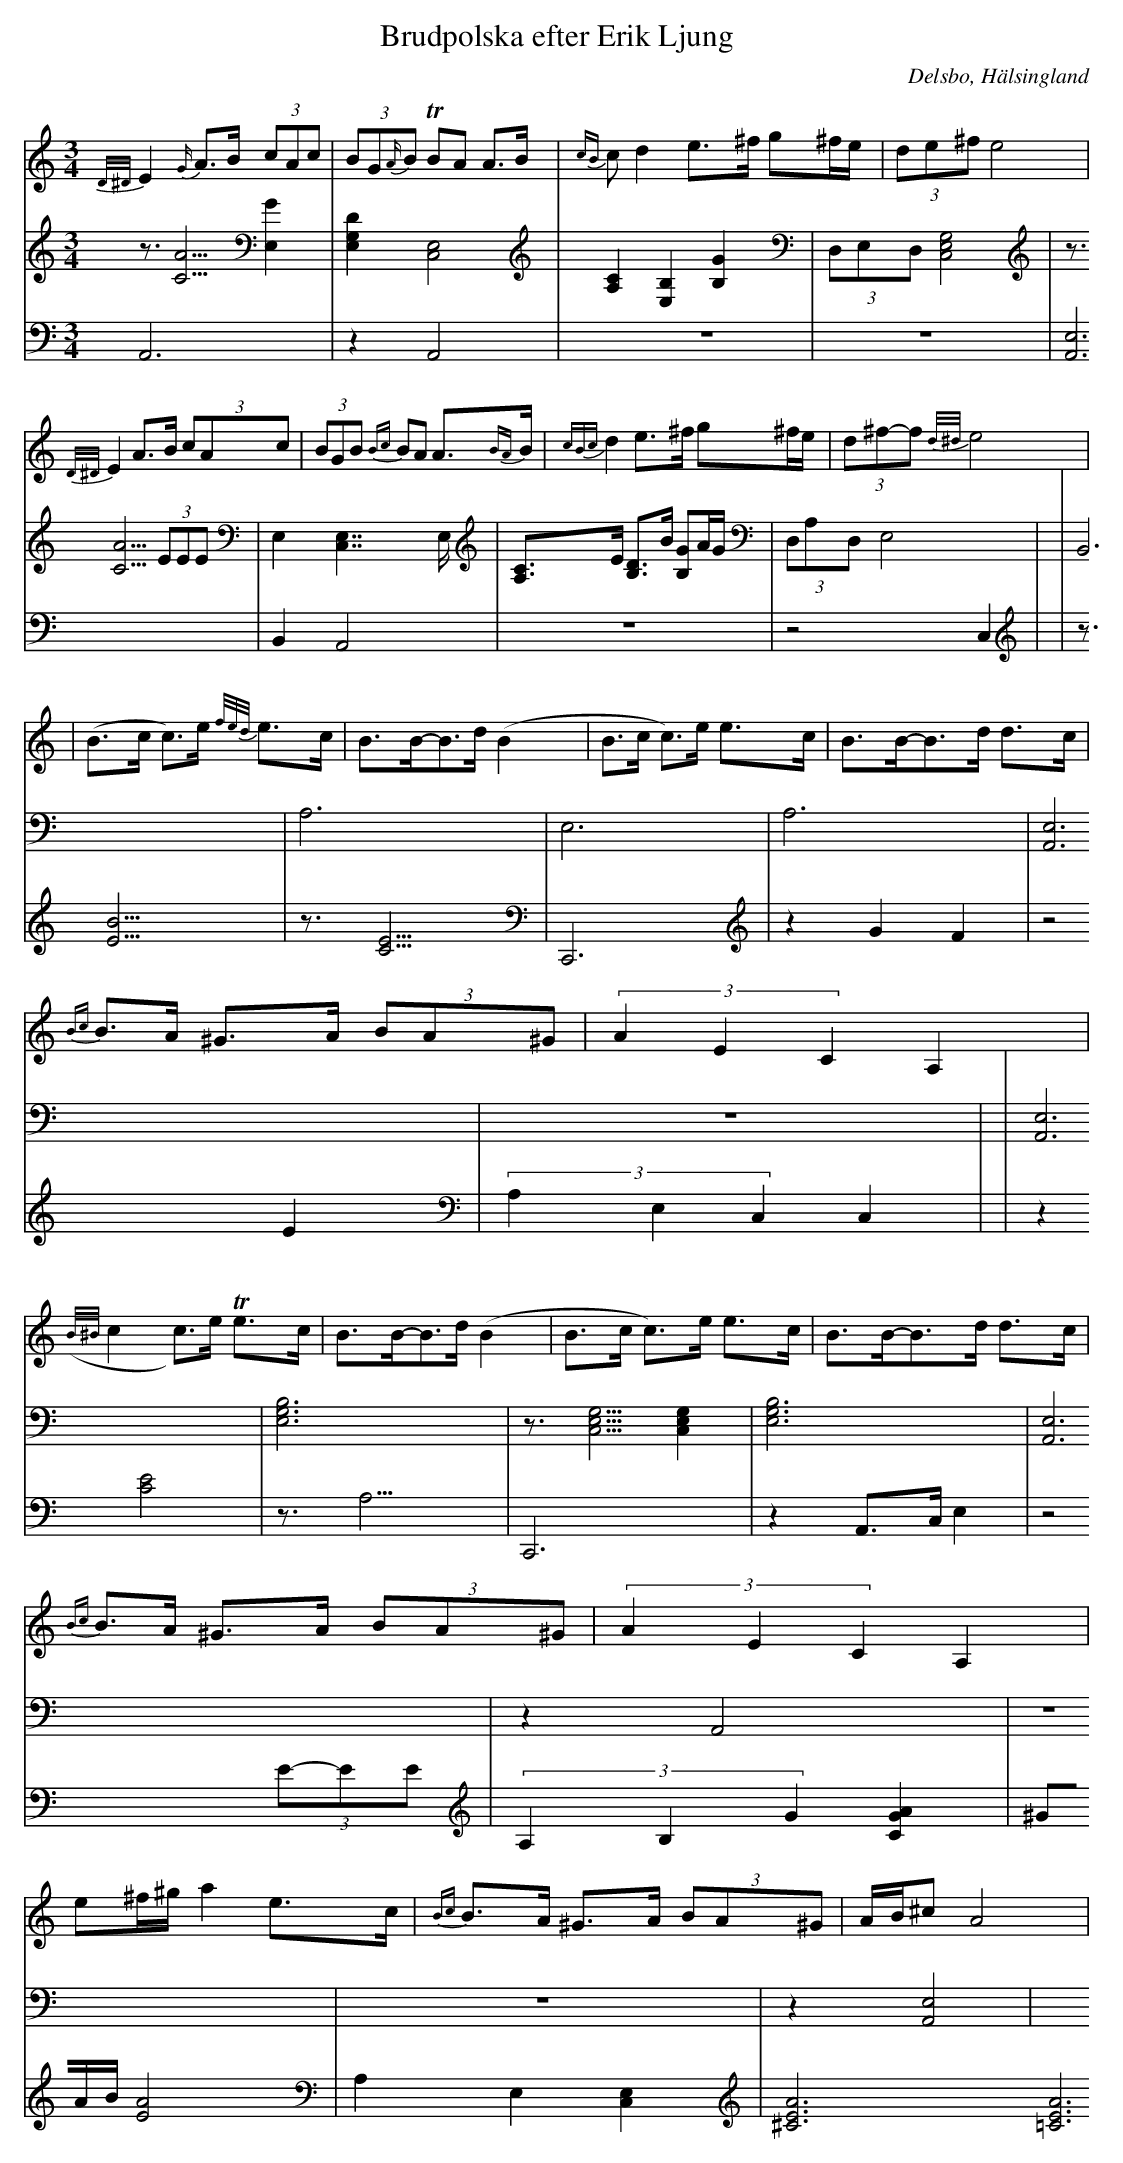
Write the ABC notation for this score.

X:1
T: Brudpolska efter Erik Ljung
Q: 105
O: Delsbo, Hälsingland
M: 3/4
L: 1/8
K: Am
V:1
V:2
V:3 =Merge
V:1
{D/^D/}E2 {G/}A>B (3cAc| (3BG{A/}B TBA A>B|{cB}cd2 e>^f g^f/e/|(3de^f e4 |
{D/^D/}E2 A>B (3cAc| (3BGB {Bc}BA A>{BA}B|{cBc}d2 e>^f g^f/e/|(3d^f-f {d/^d/}e4 |
|(B>c c)>e {f/e/d/}e>c|B>B-B>d (B2|B>c c)>e e>c|B>B-B>d d>c|
{Bc}B>A ^G>A (3BA^G|(3A2E2C2 A,2|
({B/^B/}c2 c)>e Te>c|B>B-B>d (B2|B>c c)>e e>c|B>B-B>d d>c|
{Bc}B>A ^G>A (3BA^G|(3A2E2C2 A,2|
e^f/^g/ a2 e>c|{Bc}B>A ^G>A (3BA^G|A/B/^c A4|
V:2
z3/2[A5/2C5/2] [E,2G2]|[D2E,2G,2] [C,4E,4]|[A,2C2] [E,2B,2] [B,2G2]|(3D,E,D, [E,4G,4C,4]|
z3/2 [A5/2C5/2] (3EEE|E,2 [C,7/2E,7/2]E,/|[A,C]>E [B,D]>B [B,G]A/G/|(3D,A,D, [E,4]|
|[B,,6]|[A,6]|E,6|A,6|
[A,,6E,6]|z6|
|[A,,6E,6]|[E,6G,6B,6]|z3/2[E,5/2G,5/2C,5/2] [E,2G,2C,2]|[E,6G,6B,6]|
[A,,6E,6]|z2 A,,4|
z6|z6|z2 [A,,4E,4]|
V:3
A,,6|z2 A,,4|z6|z6|
[A,,6E,6]|B,,2 A,,4|z6|z4  C,2|
|z3/2[B9/2E9/2]|z3/2[C9/2E9/2]|C,,6|z2 G2 F2|
z4 E2|(3A,2E,2C,2 [C,2]|
|z2 [C4E4]|z3<A,3|C,,6|z2 A,,>C, E,2|
z4 (3E-EE|(3A,2B,2G2 [G2A2C2]|
^GA/B/ [A4E4]|A,2 E,2 [C,2E,2]|[A6^C6E6] [A6=C6E6]|
